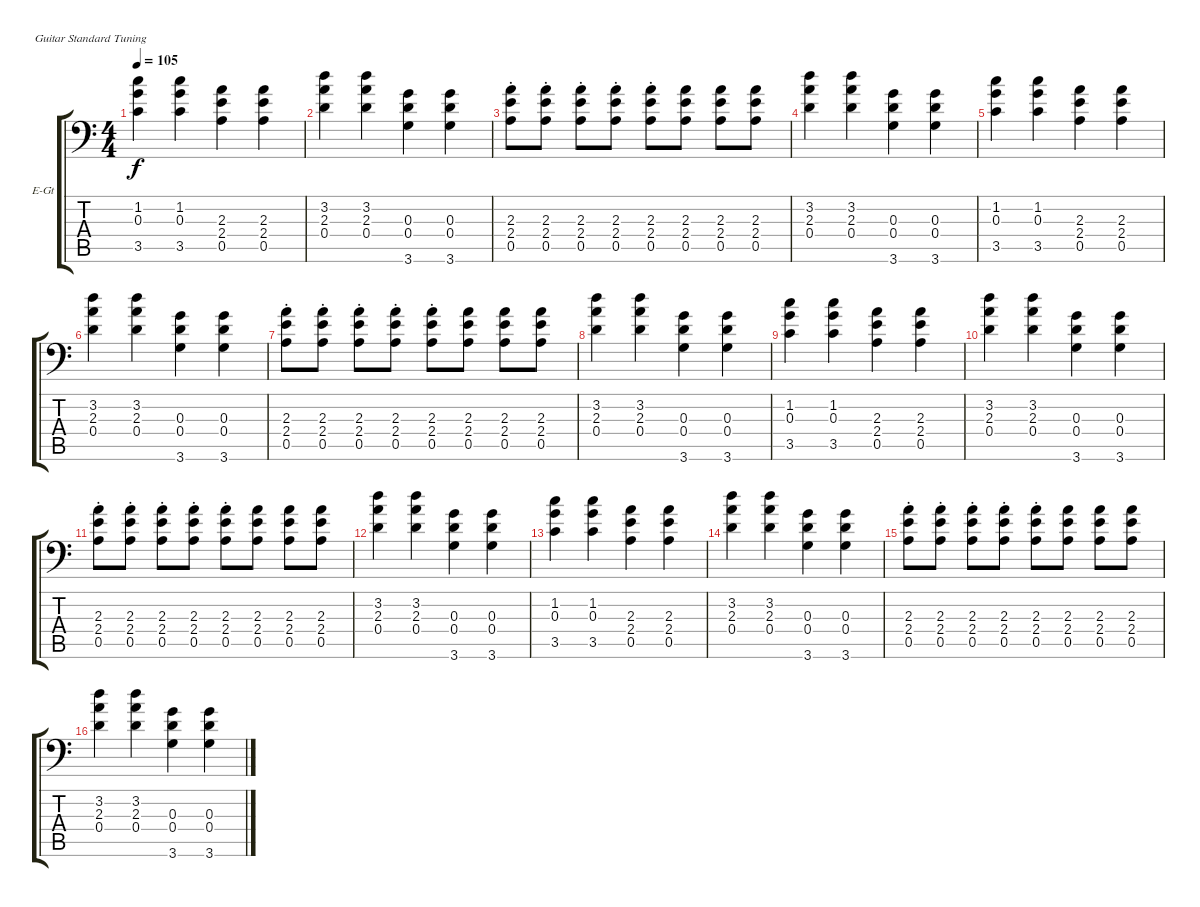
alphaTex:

\bracketExtendMode groupsimilarinstruments
\firstSystemTrackNameOrientation horizontal
\otherSystemsTrackNameOrientation horizontal
\track ("Electric Guitars" "E-Gt") {instrument distortionguitar}
\staff {score tabs}
\tuning (E4 B3 G3 D3 A2 E2)
\ts (4 4)
\tempo 105
\clef f4
\scale
0.333333
\ks c
(1.2 0.3 3.5).4{dy f} (1.2 0.3 3.5).4 (2.3 2.4 0.5).4 (2.3 2.4 0.5).4 |
\scale
0.333333 (3.2 2.3 0.4).4 (3.2 2.3 0.4).4 (3.6 0.3 0.4).4 (3.6 0.3 0.4).4 |
\scale
0.333333 (2.3{st} 2.4{st} 0.5{st}).8 (2.3{st} 2.4{st} 0.5{st}).8 (2.3{st} 2.4{st} 0.5{st}).8 (2.3{st} 2.4{st} 0.5{st}).8 (2.3{st} 2.4{st} 0.5{st}).8 (2.3 2.4 0.5).8 (2.3 2.4 0.5).8 (2.3 2.4 0.5).8 |
\scale
0.333333 (3.2 2.3 0.4).4 (3.2 2.3 0.4).4 (3.6 0.3 0.4).4 (3.6 0.3 0.4).4 |
\scale
0.333333 (1.2 0.3 3.5).4 (1.2 0.3 3.5).4 (2.3 2.4 0.5).4 (2.3 2.4 0.5).4 |
\scale
0.333333 (3.2 2.3 0.4).4 (3.2 2.3 0.4).4 (3.6 0.3 0.4).4 (3.6 0.3 0.4).4 |
\scale
0.333333 (2.3{st} 2.4{st} 0.5{st}).8 (2.3{st} 2.4{st} 0.5{st}).8 (2.3{st} 2.4{st} 0.5{st}).8 (2.3{st} 2.4{st} 0.5{st}).8 (2.3{st} 2.4{st} 0.5{st}).8 (2.3 2.4 0.5).8 (2.3 2.4 0.5).8 (2.3 2.4 0.5).8 |
\scale
0.333333 (3.2 2.3 0.4).4 (3.2 2.3 0.4).4 (3.6 0.3 0.4).4 (3.6 0.3 0.4).4 |
\scale
0.333333 (1.2 0.3 3.5).4 (1.2 0.3 3.5).4 (2.3 2.4 0.5).4 (2.3 2.4 0.5).4 |
\scale
0.333333 (3.2 2.3 0.4).4 (3.2 2.3 0.4).4 (3.6 0.3 0.4).4 (3.6 0.3 0.4).4 |
\scale
0.333333 (2.3{st} 2.4{st} 0.5{st}).8 (2.3{st} 2.4{st} 0.5{st}).8 (2.3{st} 2.4{st} 0.5{st}).8 (2.3{st} 2.4{st} 0.5{st}).8 (2.3{st} 2.4{st} 0.5{st}).8 (2.3 2.4 0.5).8 (2.3 2.4 0.5).8 (2.3 2.4 0.5).8 |
\scale
0.333333 (3.2 2.3 0.4).4 (3.2 2.3 0.4).4 (3.6 0.3 0.4).4 (3.6 0.3 0.4).4 |
\scale
0.333333 (1.2 0.3 3.5).4 (1.2 0.3 3.5).4 (2.3 2.4 0.5).4 (2.3 2.4 0.5).4 |
\scale
0.333333 (3.2 2.3 0.4).4 (3.2 2.3 0.4).4 (3.6 0.3 0.4).4 (3.6 0.3 0.4).4 |
\scale
0.333333 (2.3{st} 2.4{st} 0.5{st}).8 (2.3{st} 2.4{st} 0.5{st}).8 (2.3{st} 2.4{st} 0.5{st}).8 (2.3{st} 2.4{st} 0.5{st}).8 (2.3{st} 2.4{st} 0.5{st}).8 (2.3 2.4 0.5).8 (2.3 2.4 0.5).8 (2.3 2.4 0.5).8 |
\scale
0.333333 (3.2 2.3 0.4).4 (3.2 2.3 0.4).4 (3.6 0.3 0.4).4 (3.6 0.3 0.4).4
